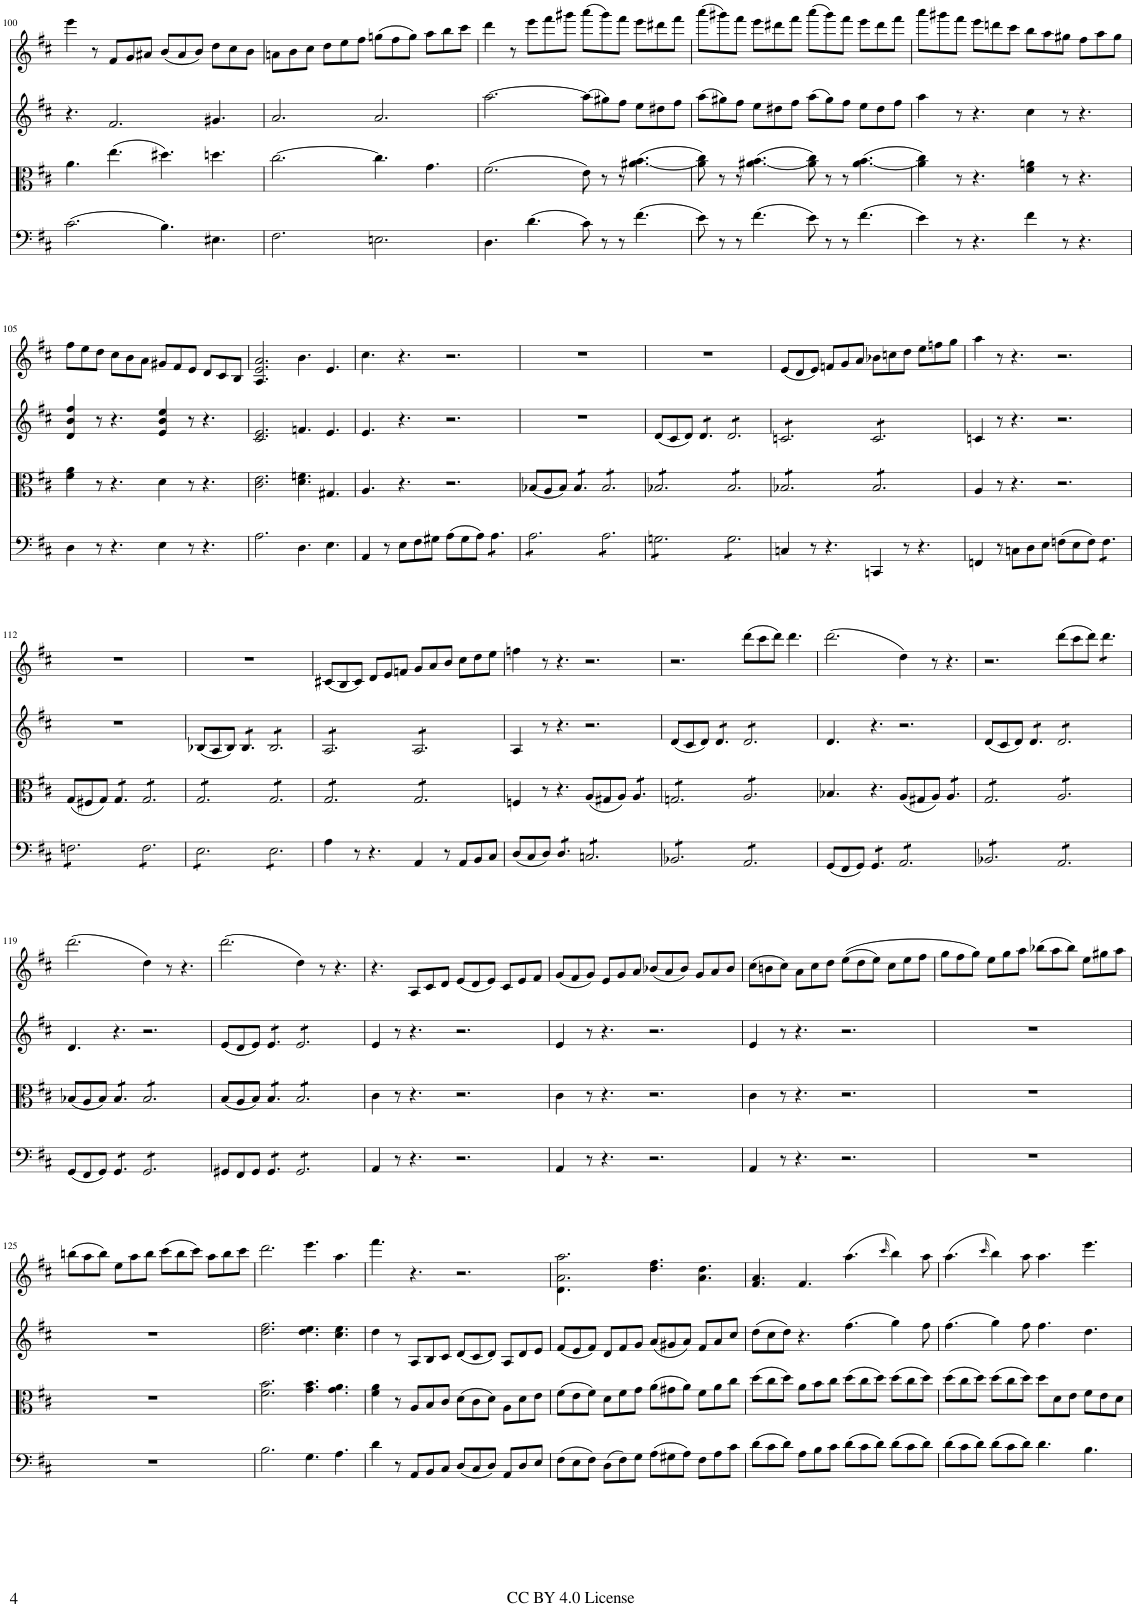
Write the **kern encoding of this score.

**kern	**kern	**kern	**kern
*part4	*part3	*part2	*part1
*staff4	*staff3	*staff2	*staff1
*I"Cello	*I"Viola	*I"Violin II	*I"Violin I
*	*I'Vla	*I'Vln	*I'Vln
!!LO:PB:g=z
*clefF4	*clefC3	*clefG2	*clefG2
*k[f#c#]	*k[f#c#]	*k[f#c#]	*k[f#c#]
*M12/8	*M12/8	*M12/8	*M12/8
=100	=100	=100	=100
(2.c#\	4.a\	4.r	4eee\
.	.	.	8r
.	(4.ee\	2.f#/	8f#/L
.	.	.	8g/
.	.	.	8a#X/J
4.B\)	4.dd#X\)	.	(8b/L
.	.	.	8a#/
.	.	.	8b/J)
4.E#X\	4.ddn\	4.g#X/	8dd\L
.	.	.	8cc#\
.	.	.	8b\J
=101	=101	=101	=101
2.F#\	[2.cc#\	2.a/	8an\L
.	.	.	8b\
.	.	.	8cc#\J
.	.	.	8dd\L
.	.	.	8ee\
.	.	.	8ff#\J
2.En\	4.cc#\]	2.a/	(8ggn\L
.	.	.	8ff#\
.	.	.	8gg\J)
.	4.g\	.	8aa\L
.	.	.	8bb\
.	.	.	8ccc#\J
=102	=102	=102	=102
4.D\	(2.f#\	[2.aa\	4ddd\
.	.	.	8r
(4.d\	.	.	8eee\L
.	.	.	8fff#\
.	.	.	8ggg#X\J
8c#\)	8e\)	(8aa\L]	(8aaa\L
8r	8r	8gg#X\)	8ggg#\)
8r	8r	8ff#\J	8fff#\J
(4.f#\	(>[4.a#X\ 4.b\	8ee\L	8eee\L
.	.	8dd#X\	8ddd#X\
.	.	8ff#\J	8fff#\J
=103	=103	=103	=103
8e\)	8a#\] 8cc#\)	(8aa\L	(8aaa\L
8r	8r	8gg#X\)	8ggg#X\)
8r	8r	8ff#\J	8fff#\J
(4.f#\	(>[4.a#X\ 4.b\	8ee\L	8eee\L
.	.	8dd#X\	8ddd#X\
.	.	8ff#\J	8fff#\J
8e\)	8a#\] 8cc#\)	(8aa\L	(8aaa\L
8r	8r	8gg#\)	8ggg#\)
8r	8r	8ff#\J	8fff#\J
(4.f#\	(>[4.a#\ 4.b\	8ee\L	8eee\L
.	.	8dd#\	8ddd#\
.	.	8ff#\J	8fff#\J
=104	=104	=104	=104
4e\)	4a#\] 4cc#\)	4aa\	8aaa\L
.	.	.	8ggg#X\
8r	8r	8r	8fff#\J
4.r	4.r	4.r	8eee\L
.	.	.	8dddn\
.	.	.	8ccc#\J
4f#\	4f#\ 4an\	4cc#\	8bb\L
.	.	.	8aa\
8r	8r	8r	8gg#X\J
4.r	4.r	4.r	8ff#\L
.	.	.	8aa\
.	.	.	8gg#\J
!!LO:LB:g=z
=105	=105	=105	=105
4D\	4f#\ 4a\	4d/ 4b/ 4ff#/	8ff#\L
.	.	.	8ee\
8r	8r	8r	8dd\J
4.r	4.r	4.r	8cc#\L
.	.	.	8b\
.	.	.	8a\J
4E\	4d\	4e/ 4b/ 4ee/	8g#X/L
.	.	.	8f#/
8r	8r	8r	8e/J
4.r	4.r	4.r	8d/L
.	.	.	8c#/
.	.	.	8B/J
=106	=106	=106	=106
!	!	!	!LO:N:n=1:head=solid
2.A\	2.c#\ 2.e\	2.c#/ 2.e/	2.A/ 2.e/ 2.a/
4.D\	4.d\ 4.fn\	4.fn/	4.b\
4.E\	4.G#X/	4.e/	4.e/
=107	=107	=107	=107
4AA/	4.A/	4.e/	4.cc#\
8r	.	.	.
8E\L	4.r	4.r	4.r
8F#\	.	.	.
8G#X\J	.	.	.
(8A\L	2.r	2.r	2.r
8G#\	.	.	.
8A\J)	.	.	.
*tremolo	*	*	*
8A\L	.	.	.
8A\	.	.	.
8A\J	.	.	.
=108	=108	=108	=108
8A\L	(8B-X/L	1.r	1.r
8A\	8A/	.	.
8A\	8B-/J)	.	.
*	*tremolo	*	*
8A\	8B-/L	.	.
8A\	8B-/	.	.
8A\J	8B-/J	.	.
8A\L	8B-/L	.	.
8A\	8B-/	.	.
8A\	8B-/	.	.
8A\	8B-/	.	.
8A\	8B-/	.	.
8A\J	8B-/J	.	.
=109	=109	=109	=109
8Gn\L	8B-X/L	(8d/L	1.r
8Gn\	8B-X/	8c#/	.
8Gn\	8B-X/	8d/J)	.
*	*	*tremolo	*
8Gn\	8B-X/	8d/L	.
8Gn\	8B-X/	8d/	.
8Gn\J	8B-X/J	8d/J	.
8G\L	8B-/L	8d/L	.
8G\	8B-/	8d/	.
8G\	8B-/	8d/	.
8G\	8B-/	8d/	.
8G\	8B-/	8d/	.
8G\J	8B-/J	8d/J	.
*Xtremolo	*	*	*
=110	=110	=110	=110
4Cn/	8B-X/L	8cn/L	(8e/L
.	8B-X/	8cn/	8d/
8r	8B-X/	8cn/	8e/J)
4.r	8B-X/	8cn/	8fn/L
.	8B-X/	8cn/	8g/
.	8B-X/J	8cn/J	8a/J
4CCn/	8B-/L	8c/L	8b-X\L
.	8B-/	8c/	8ccn\
8r	8B-/	8c/	8dd\J
4.r	8B-/	8c/	8ee\L
.	8B-/	8c/	8ffn\
.	8B-/J	8c/J	8gg\J
*	*	*Xtremolo	*
*	*Xtremolo	*	*
=111	=111	=111	=111
4FFn/	4A/	4cn/	4aa\
8r	8r	8r	8r
8Cn\L	4.r	4.r	4.r
8D\	.	.	.
8E\J	.	.	.
(8Fn\L	2.r	2.r	2.r
8E\	.	.	.
8F\J)	.	.	.
*tremolo	*	*	*
8F\L	.	.	.
8F\	.	.	.
8F\J	.	.	.
!!LO:LB:g=z
=112	=112	=112	=112
8Fn\L	(8G/L	1.r	1.r
8Fn\	8F#X/	.	.
8Fn\	8G/J)	.	.
*	*tremolo	*	*
8Fn\	8G/L	.	.
8Fn\	8G/	.	.
8Fn\J	8G/J	.	.
8F\L	8G/L	.	.
8F\	8G/	.	.
8F\	8G/	.	.
8F\	8G/	.	.
8F\	8G/	.	.
8F\J	8G/J	.	.
=113	=113	=113	=113
8E\L	8G/L	(8B-X/L	1.r
8E\	8G/	8A/	.
8E\	8G/	8B-/J)	.
*	*	*tremolo	*
8E\	8G/	8B-/L	.
8E\	8G/	8B-/	.
8E\J	8G/J	8B-/J	.
8E\L	8G/L	8B-/L	.
8E\	8G/	8B-/	.
8E\	8G/	8B-/	.
8E\	8G/	8B-/	.
8E\	8G/	8B-/	.
8E\J	8G/J	8B-/J	.
*Xtremolo	*	*	*
=114	=114	=114	=114
4A\	8G/L	8A/L	(8c#X/L
.	8G/	8A/	8B/
8r	8G/	8A/	8c#/J)
4.r	8G/	8A/	8d/L
.	8G/	8A/	8e/
.	8G/J	8A/J	8fn/J
4AA/	8G/L	8A/L	8g/L
.	8G/	8A/	8a/
8r	8G/	8A/	8b/J
8AA/L	8G/	8A/	8cc#\L
8BB/	8G/	8A/	8dd\
8C#/J	8G/J	8A/J	8ee\J
*	*	*Xtremolo	*
*	*Xtremolo	*	*
=115	=115	=115	=115
(8D/L	4Fn/	4A/	4ffn\
8C#/	.	.	.
8D/J)	8r	8r	8r
*tremolo	*	*	*
8D/L	4.r	4.r	4.r
8D/	.	.	.
8D/J	.	.	.
8Cn/L	(8A/L	2.r	2.r
8Cn/	8G#X/	.	.
8Cn/	8A/J)	.	.
*	*tremolo	*	*
8Cn/	8A/L	.	.
8Cn/	8A/	.	.
8Cn/J	8A/J	.	.
=116	=116	=116	=116
8BB-X/L	8Gn/L	(8d/L	2.r
8BB-X/	8Gn/	8c#/	.
8BB-X/	8Gn/	8d/J)	.
*	*	*tremolo	*
8BB-X/	8Gn/	8d/L	.
8BB-X/	8Gn/	8d/	.
8BB-X/J	8Gn/J	8d/J	.
8AA/L	8A/L	8d/L	(8ddd\L
8AA/	8A/	8d/	8ccc#\
8AA/	8A/	8d/	8ddd\J)
8AA/	8A/	8d/	4.ddd\
8AA/	8A/	8d/	.
8AA/J	8A/J	8d/J	.
*	*	*Xtremolo	*
*	*Xtremolo	*	*
*Xtremolo	*	*	*
=117	=117	=117	=117
(8GG/L	4.B-X/	4.d/	(2.ddd\
8FF#/	.	.	.
8GG/J)	.	.	.
*tremolo	*	*	*
8GG/L	4.r	4.r	.
8GG/	.	.	.
8GG/J	.	.	.
8AA/L	(8A/L	2.r	4dd\)
8AA/	8G#X/	.	.
8AA/	8A/J)	.	8r
*	*tremolo	*	*
8AA/	8A/L	.	4.r
8AA/	8A/	.	.
8AA/J	8A/J	.	.
=118	=118	=118	=118
8BB-X/L	8G/L	(8d/L	2.r
8BB-X/	8G/	8c#/	.
8BB-X/	8G/	8d/J)	.
*	*	*tremolo	*
8BB-X/	8G/	8d/L	.
8BB-X/	8G/	8d/	.
8BB-X/J	8G/J	8d/J	.
8AA/L	8A/L	8d/L	(8ddd\L
8AA/	8A/	8d/	8ccc#\
8AA/	8A/	8d/	8ddd\J)
*	*	*	*tremolo
8AA/	8A/	8d/	8ddd\L
8AA/	8A/	8d/	8ddd\
8AA/J	8A/J	8d/J	8ddd\J
*	*	*	*Xtremolo
*	*	*Xtremolo	*
*	*Xtremolo	*	*
*Xtremolo	*	*	*
!!LO:LB:g=z
=119	=119	=119	=119
(8GG/L	(8B-X/L	4.d/	(2.ddd\
8FF#/	8A/	.	.
8GG/J)	8B-/J)	.	.
*tremolo	*	*	*
*	*tremolo	*	*
8GG/L	8B-/L	4.r	.
8GG/	8B-/	.	.
8GG/J	8B-/J	.	.
8GG/L	8B-/L	2.r	4dd\)
8GG/	8B-/	.	.
8GG/	8B-/	.	8r
8GG/	8B-/	.	4.r
8GG/	8B-/	.	.
8GG/J	8B-/J	.	.
*	*Xtremolo	*	*
*Xtremolo	*	*	*
=120	=120	=120	=120
8GG#X/L	(8B/L	(8e/L	(2.ddd\
8FF#/	8A/	8d/	.
8GG#/J	8B/J)	8e/J)	.
*tremolo	*	*	*
*	*tremolo	*	*
*	*	*tremolo	*
8GG#/L	8B/L	8e/L	.
8GG#/	8B/	8e/	.
8GG#/J	8B/J	8e/J	.
8GG#/L	8B/L	8e/L	4dd\)
8GG#/	8B/	8e/	.
8GG#/	8B/	8e/	8r
8GG#/	8B/	8e/	4.r
8GG#/	8B/	8e/	.
8GG#/J	8B/J	8e/J	.
*	*	*Xtremolo	*
*	*Xtremolo	*	*
*Xtremolo	*	*	*
=121	=121	=121	=121
4AA/	4c#\	4e/	4.r
8r	8r	8r	.
4.r	4.r	4.r	8A/L
.	.	.	8c#/
.	.	.	8d/J
2.r	2.r	2.r	(8e/L
.	.	.	8d/
.	.	.	8e/J)
.	.	.	8c#/L
.	.	.	8e/
.	.	.	8f#/J
=122	=122	=122	=122
4AA/	4c#\	4e/	(8g/L
.	.	.	8f#/
8r	8r	8r	8g/J)
4.r	4.r	4.r	8e/L
.	.	.	8g/
.	.	.	8a/J
2.r	2.r	2.r	(8b-X/L
.	.	.	8a/
.	.	.	8b-/J)
.	.	.	8g/L
.	.	.	8a/
.	.	.	8b-/J
=123	=123	=123	=123
4AA/	4c#\	4e/	(8cc#\L
.	.	.	8bn\
8r	8r	8r	8cc#\J)
4.r	4.r	4.r	8a\L
.	.	.	8cc#\
.	.	.	8dd\J
2.r	2.r	2.r	((8ee\L
.	.	.	8dd\
.	.	.	8ee\J)
.	.	.	8cc#\L
.	.	.	8ee\
.	.	.	8ff#\J
=124	=124	=124	=124
1.r	1.r	1.r	8gg\L
.	.	.	8ff#\
.	.	.	8gg\J)
.	.	.	8ee\L
.	.	.	8gg\
.	.	.	8aa\J
.	.	.	(8bb-X\L
.	.	.	8aa\
.	.	.	8bb-\J)
.	.	.	8ee\L
.	.	.	8gg#X\
.	.	.	8aa\J
!!LO:LB:g=z
=125	=125	=125	=125
1.r	1.r	1.r	(8bbn\L
.	.	.	8aa\
.	.	.	8bb\J)
.	.	.	8ee\L
.	.	.	8aa\
.	.	.	8bb\J
.	.	.	(8ccc#\L
.	.	.	8bb\
.	.	.	8ccc#\J)
.	.	.	8aa\L
.	.	.	8bb\
.	.	.	8ccc#\J
=126	=126	=126	=126
2.B\	2.f#\ 2.b\	2.dd\ 2.ff#\	2.ddd\
4.G\	4.g\ 4.b\	4.dd\ 4.ee\	4.eee\
4.A\	4.g\ 4.a\	4.cc#\ 4.ee\	4.aa\
=127	=127	=127	=127
4d\	4f#\ 4a\	4dd\	4.fff#\
8r	8r	8r	.
8AA/L	8A/L	8A/L	4.r
8BB/	8B/	8B/	.
8C#/J	8c#/J	8c#/J	.
(8D/L	(8d\L	(8d/L	2.r
8C#/	8c#\	8c#/	.
8D/J)	8d\J)	8d/J)	.
8AA/L	8A\L	8A/L	.
8D/	8d\	8d/	.
8E/J	8e\J	8e/J	.
=128	=128	=128	=128
!	!	!	!LO:N:n=1:head=solid
(8F#\L	(8f#\L	(8f#/L	2.d\ 2.a\ 2.aa\
8E\	8e\	8e/	.
8F#\J)	8f#\J)	8f#/J)	.
(8D\L	8d\L	8d/L	.
8F#\)	8f#\	8f#/	.
8G\J	8g\J	8g/J	.
(8A\L	(8a\L	(8a/L	4.dd\ 4.ff#\
8G#X\	8g#X\	8g#X/	.
8A\J)	8a\J)	8a/J)	.
8F#\L	8f#\L	8f#/L	4.a\ 4.dd\
8A\	8a\	8a/	.
8c#\J	8cc#\J	8cc#/J	.
=129	=129	=129	=129
(8d\L	(8dd\L	(8dd\L	4.f#/ 4.a/
8c#\	8cc#\	8cc#\	.
8d\J)	8dd\J)	8dd\J)	.
8A\L	8a\L	4.r	4.f#/
8B\	8b\	.	.
8c#\J	8cc#\J	.	.
(8d\L	(8dd\L	(4.ff#\	(4.aa\
8c#\	8cc#\	.	.
8d\J)	8dd\J)	.	.
.	.	.	16qccc#/
(8d\L	(8dd\L	4gg\)	4bb\)
8c#\	8cc#\	.	.
8d\J)	8dd\J)	8ff#\	8aa\
=130	=130	=130	=130
(8d\L	(8dd\L	(4.ff#\	(4.aa\
8c#\	8cc#\	.	.
8d\J)	8dd\J)	.	.
.	.	.	16qccc#/
(8d\L	(8dd\L	4gg\)	4bb\)
8c#\	8cc#\	.	.
8d\J)	8dd\J)	8ff#\	8aa\
4.d\	8dd\L	4.ff#\	4.aa\
.	8d\	.	.
.	8e\J	.	.
4.B\	8f#\L	4.dd\	4.eee\
.	8e\	.	.
.	8d\J	.	.
=	=	=	=
*-	*-	*-	*-
